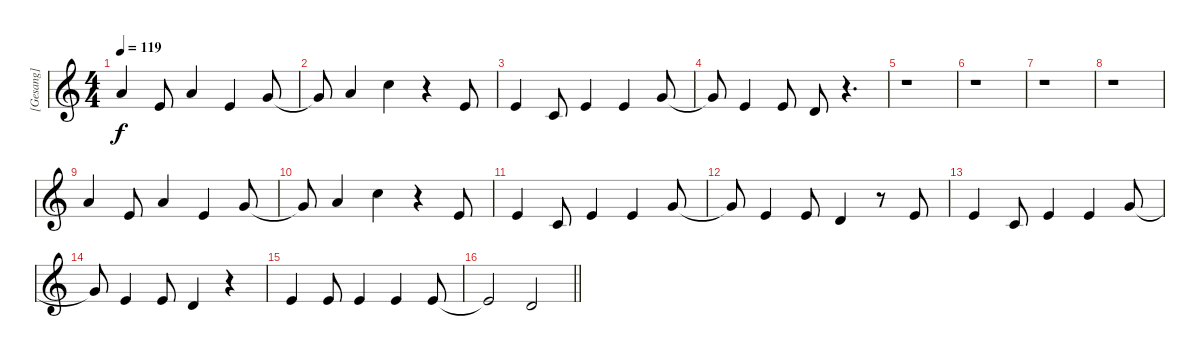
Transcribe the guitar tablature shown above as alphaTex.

\track ("[Gesang]" "[Gesang]") {instrument altosax}
\staff {score}
\tuning (E4 B3 G3 D3 A2 E2) {hide}
\ts (4 4)
\tempo 119
\clef g2
\ks c
5.1.4{dy f} 5.2.8 5.1.4 5.2.4 3.1.8 |
3.1{t}.8 5.1.4 8.1.4 r.4 5.2.8 |
5.2.4 1.2.8 5.2.4 5.2.4 8.2.8 |
8.2{t}.8 5.2.4 5.2.8 3.2.8 r.4{d} |
r.1 |
r.1 |
r.1 |
r.1 |
5.1.4 5.2.8 5.1.4 5.2.4 3.1.8 |
3.1{t}.8 5.1.4 8.1.4 r.4 5.2.8 |
5.2.4 1.2.8 5.2.4 5.2.4 8.2.8 |
8.2{t}.8 5.2.4 5.2.8 3.2.4 r.8 5.2.8 |
5.2.4 1.2.8 5.2.4 5.2.4 8.2.8 |
8.2{t}.8 5.2.4 5.2.8 3.2.4 r.4 |
5.2.4 5.2.8 5.2.4 5.2.4 5.2.8 |
\barLineRight lightlight
5.2{t}.2 3.2.2
